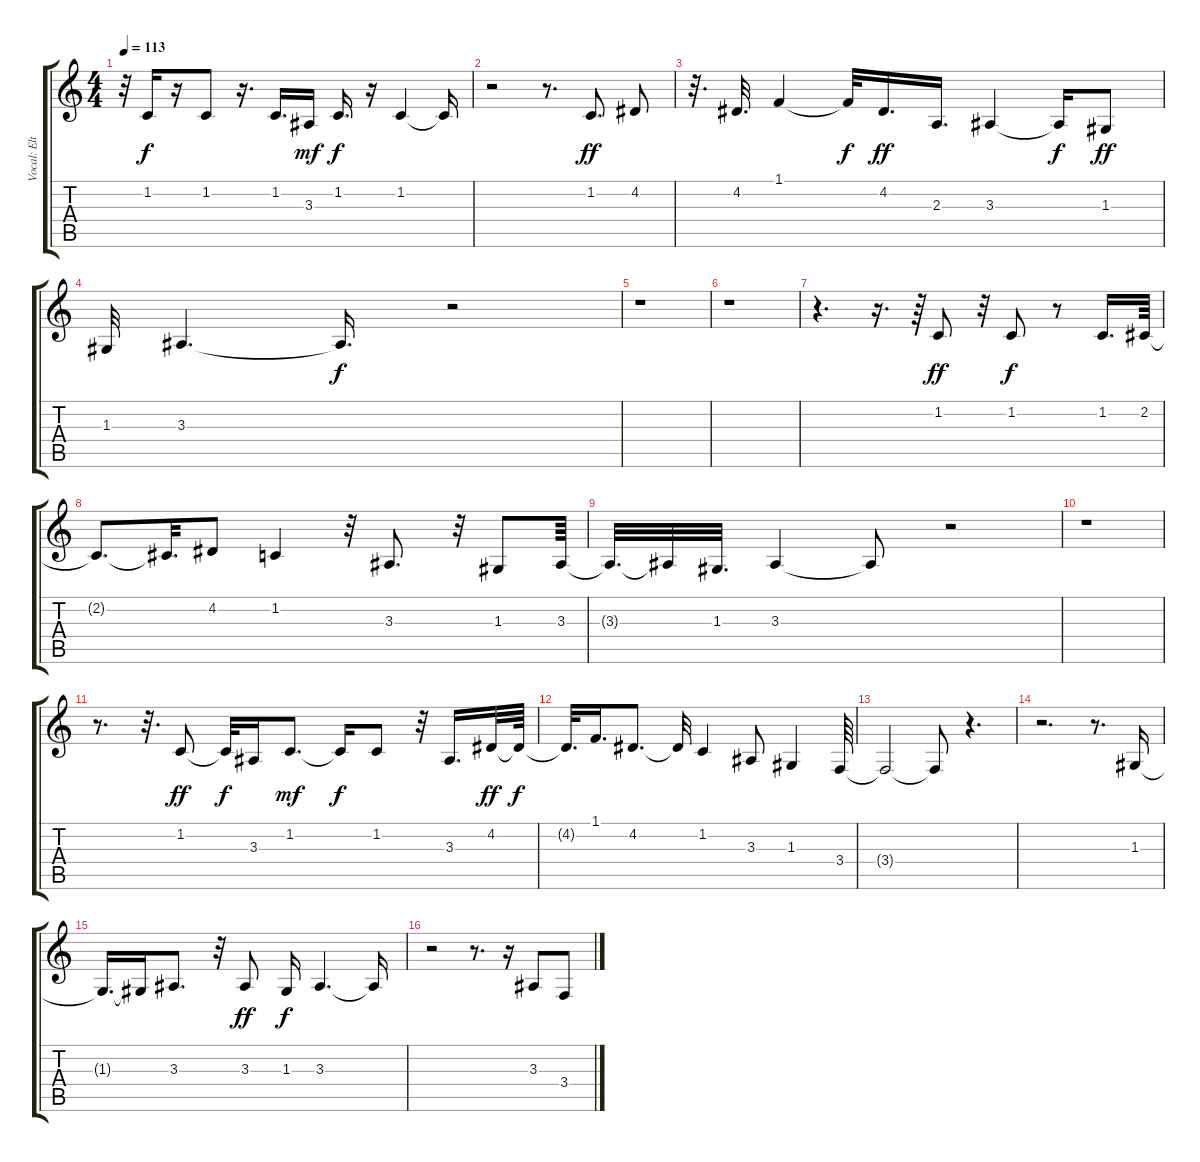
\track ("Vocal: Elton John" "Vocal: Elt") {instrument violin}
\staff {score tabs}
\tuning (E4 B3 G3 D3 A2 E2) {hide}
\ts (4 4)
\tempo 113
\clef g2
\ks c
r.32{dy f} 1.2.16 r.16 1.2.8 r.16{d} 1.2.16{d} 3.3.16{dy mf} 1.2.16{d dy f} r.16 1.2.4 1.2{t}.16 |
r.2 r.8{d} 1.2.8{d dy ff} 4.2.8 |
r.32{d} 4.2.32{d} 1.1.4 1.1{t}.32{dy f} 4.2.16{d dy ff} 2.3.16{d} 3.3.4 3.3{t}.16{dy f} 1.3.8{dy ff} |
1.3.32 3.3.4{d} 3.3{t}.16{d dy f} r.2 |
r.1 |
r.1 |
r.4{d} r.16{d} r.64 1.2.8{dy ff} r.32 1.2.8{dy f} r.8 1.2.16{d} 2.2.64 |
2.2{t}.8{d} 2.2{t}.32{d} 4.2.8 1.2.4 r.32 3.3.8{d} r.32 1.3.8 3.3.64 |
3.3{t}.32{d} 3.3{t}.32 1.3.32{d} 3.3.4 3.3{t}.8 r.2 |
r.1 |
r.8{d} r.32{d} 1.2.8{dy ff} 1.2{t}.32{dy f} 3.3.16 1.2.8{d dy mf} 1.2{t}.16{dy f} 1.2.8 r.32 3.3.16{d} 4.2.32{dy ff} 4.2{t}.64{dy f} |
4.2{t}.32{d} 1.1.16{d} 4.2.8{d} 4.2{t}.32 1.2.4 3.3.8 1.3.4 3.4.64 |
3.4{t}.2 3.4{t}.8 r.4{d} |
r.2{d} r.8{d} 1.3.16 |
1.3{t}.16{d} 1.3{t}.16 3.3.8{d} r.32 3.3.8{dy ff} 1.3.16{dy f} 3.3.4{d} 3.3{t}.16 |
r.2 r.8{d} r.16 3.3.8 3.4.8
